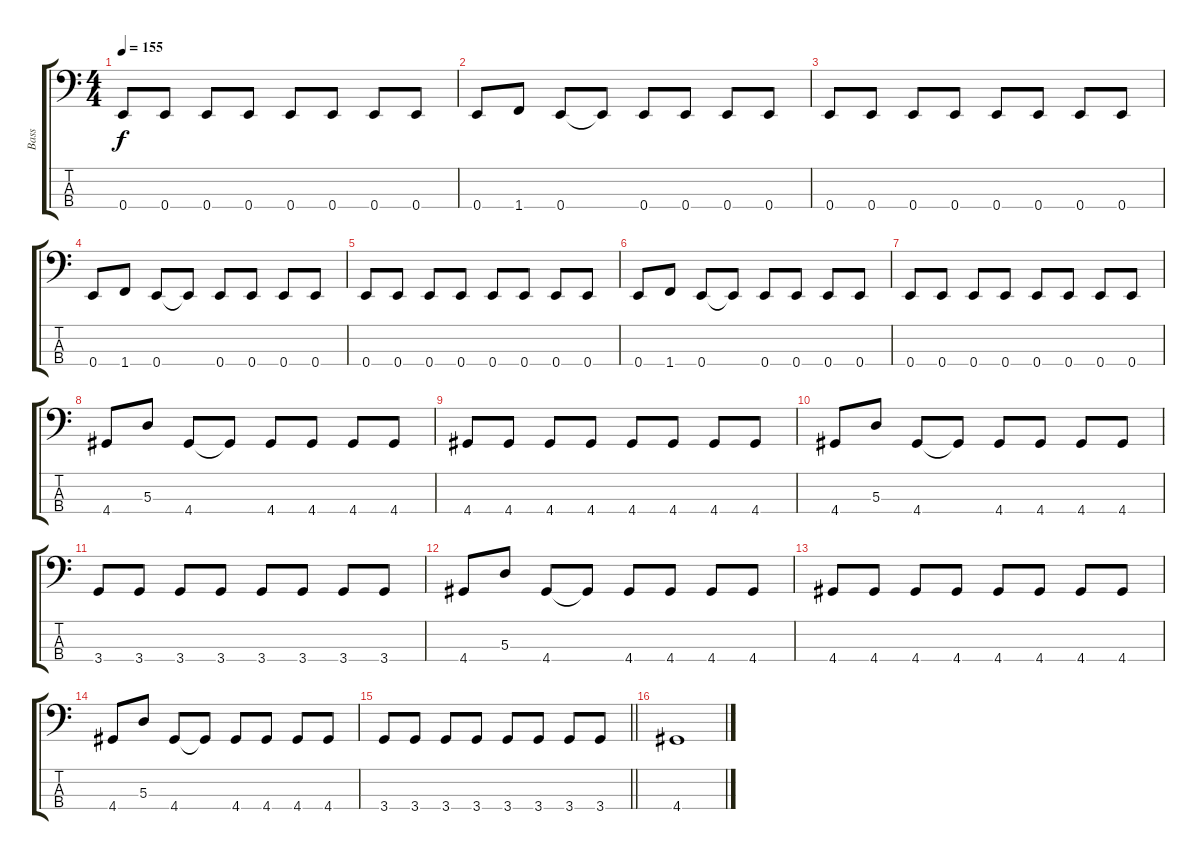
\track ("Bass" "Bass") {instrument electricbasspick}
\staff {score tabs}
\tuning (G2 D2 A1 E1) {hide}
\ts (4 4)
\tempo 155
\clef f4
\ks c
0.4.8{dy f} 0.4.8 0.4.8 0.4.8 0.4.8 0.4.8 0.4.8 0.4.8 |
0.4.8 1.4.8 0.4.8 0.4{t}.8 0.4.8 0.4.8 0.4.8 0.4.8 |
0.4.8 0.4.8 0.4.8 0.4.8 0.4.8 0.4.8 0.4.8 0.4.8 |
0.4.8 1.4.8 0.4.8 0.4{t}.8 0.4.8 0.4.8 0.4.8 0.4.8 |
0.4.8 0.4.8 0.4.8 0.4.8 0.4.8 0.4.8 0.4.8 0.4.8 |
0.4.8 1.4.8 0.4.8 0.4{t}.8 0.4.8 0.4.8 0.4.8 0.4.8 |
0.4.8 0.4.8 0.4.8 0.4.8 0.4.8 0.4.8 0.4.8 0.4.8 |
4.4.8 5.3.8 4.4.8 4.4{t}.8 4.4.8 4.4.8 4.4.8 4.4.8 |
4.4.8 4.4.8 4.4.8 4.4.8 4.4.8 4.4.8 4.4.8 4.4.8 |
4.4.8 5.3.8 4.4.8 4.4{t}.8 4.4.8 4.4.8 4.4.8 4.4.8 |
3.4.8 3.4.8 3.4.8 3.4.8 3.4.8 3.4.8 3.4.8 3.4.8 |
4.4.8 5.3.8 4.4.8 4.4{t}.8 4.4.8 4.4.8 4.4.8 4.4.8 |
4.4.8 4.4.8 4.4.8 4.4.8 4.4.8 4.4.8 4.4.8 4.4.8 |
4.4.8 5.3.8 4.4.8 4.4{t}.8 4.4.8 4.4.8 4.4.8 4.4.8 |
\barLineRight lightlight
3.4.8 3.4.8 3.4.8 3.4.8 3.4.8 3.4.8 3.4.8 3.4.8 |
4.4.1
